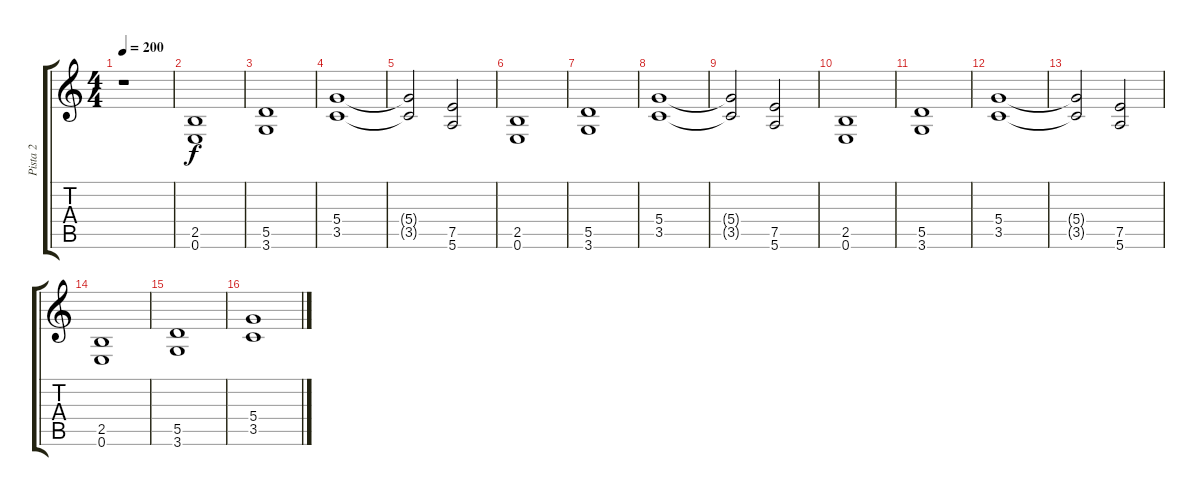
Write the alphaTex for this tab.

\track ("Pista 2" "Pista 2") {instrument distortionguitar}
\staff {score tabs}
\tuning (E4 B3 G3 D3 A2 E2) {hide}
\ts (4 4)
\tempo 200
\clef g2
\ks c
r.1{dy f} |
(2.5 0.6).1 |
(5.5 3.6).1 |
(5.4 3.5).1 |
(5.4{t} 3.5{t}).2 (7.5 5.6).2 |
(2.5 0.6).1 |
(5.5 3.6).1 |
(5.4 3.5).1 |
(5.4{t} 3.5{t}).2 (7.5 5.6).2 |
(2.5 0.6).1 |
(5.5 3.6).1 |
(5.4 3.5).1 |
(5.4{t} 3.5{t}).2 (7.5 5.6).2 |
(2.5 0.6).1 |
(5.5 3.6).1 |
(5.4 3.5).1
